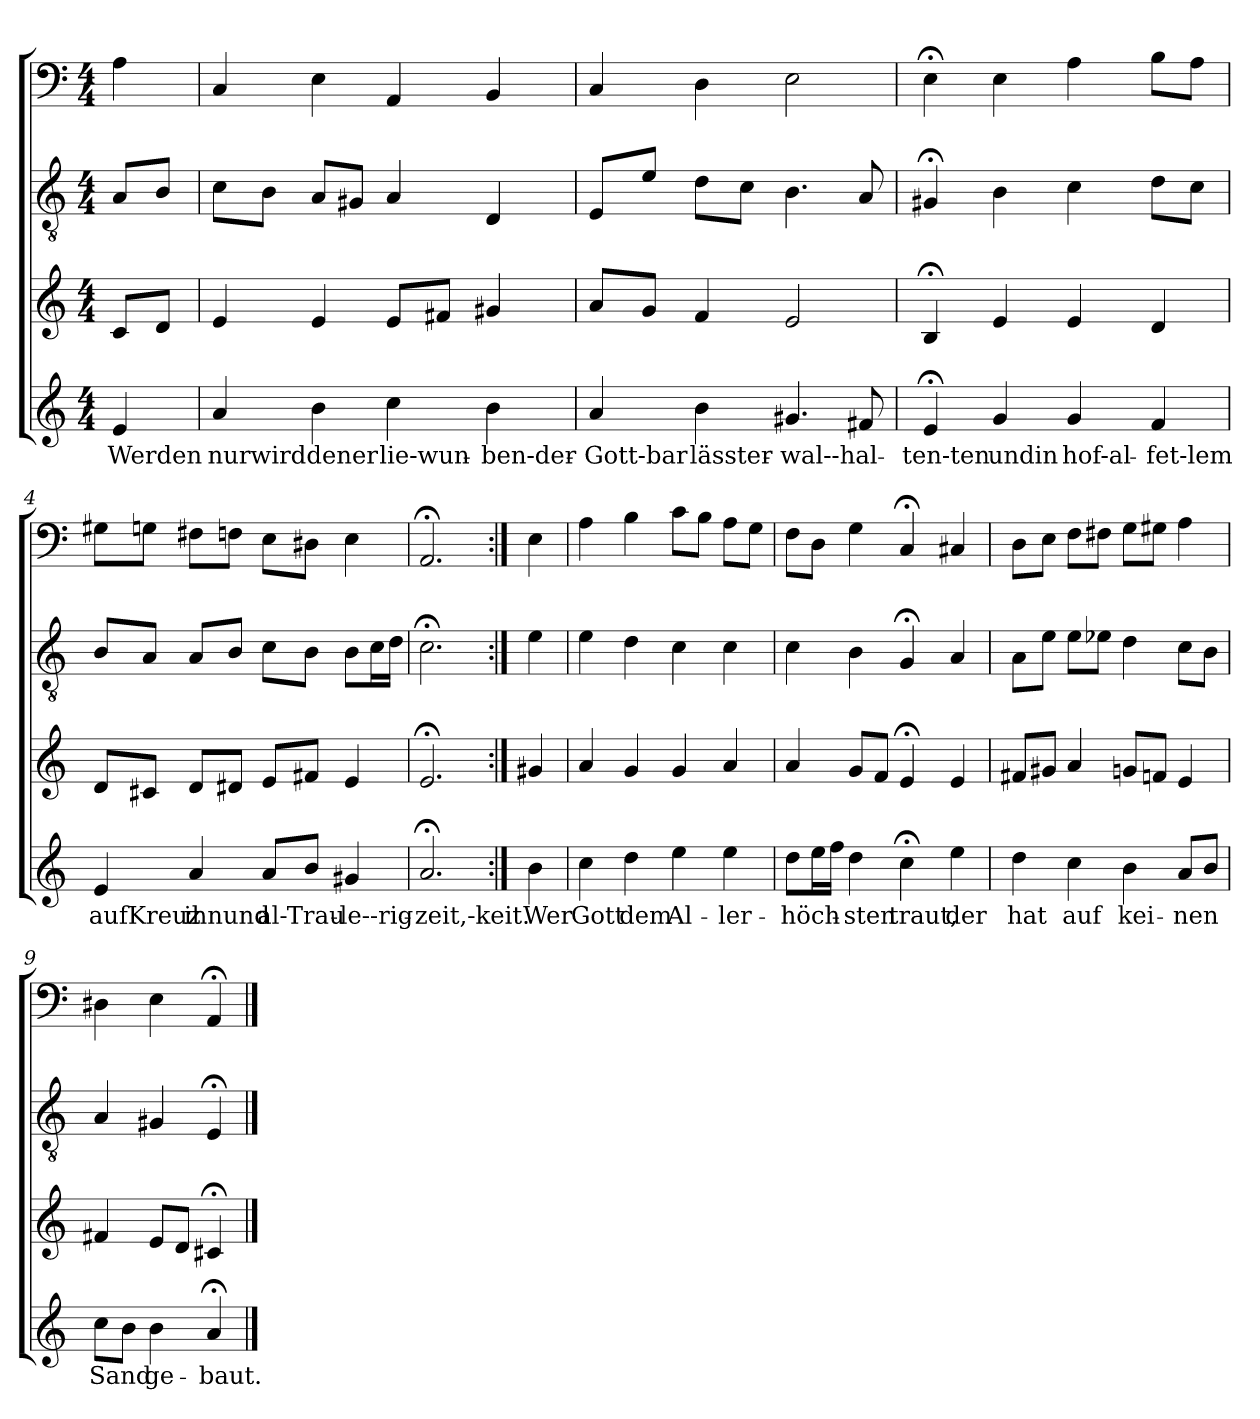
**kern	**text	**kern	**kern	**kern
*part4	*part4	*part3	*part2	*part1
*staff4	*staff4	*staff3	*staff2	*staff1
*clefG2	*	*clefG2	*clefGv2	*clefF4
*k[]	*	*k[]	*k[]	*k[]
*a:	*	*a:	*a:	*a:
*M4/4	*	*M4/4	*M4/4	*M4/4
=	=	=	=	=
4e/	Werden	8c/L	8A/L	4A\
.	.	8d/J	8B/J	.
=1	=1	=1	=1	=1
4a/	nurwird	4e/	8c\L	4C/
.	.	.	8B\J	.
4b\	dener	4e/	8A/L	4E\
.	.	.	8G#X/J	.
4cc\	lie-wun-	8e/L	4A/	4AA/
.	.	8f#X/J	.	.
4b\	-ben-der-	4g#X/	4D/	4BB/
=2	=2	=2	=2	=2
4a/	Gott-bar	8a/L	8E/L	4C/
.	.	8g/J	8e/J	.
4b\	lässter-	4f/	8d\L	4D\
.	.	.	8c\J	.
4.g#X/	wal--hal-	2e/	4.B\	2E\
8f#X/	.	.	8A/	.
=3	=3	=3	=3	=3
4e;</	-ten-ten	4B;</	4G#X;</	4E;<\
4g/	undin	4e/	4B\	4E\
4g/	hof-al-	4e/	4c\	4A\
4f/	-fet-lem	4d/	8d\L	8B\L
.	.	.	8c\J	8A\J
=4	=4	=4	=4	=4
4e/	aufKreuz	8d/L	8B/L	8G#X\L
.	.	8c#X/J	8A/J	8Gn\J
4a/	ihnund	8d/L	8A/L	8F#X\L
.	.	8d#X/J	8B/J	8Fn\J
8a/L	al-Trau-	8e/L	8c\L	8E\L
8b/J	.	8f#X/J	8B\J	8D#X\J
4g#X/	-le--rig-	4e/	8B\L	4E\
.	.	.	16c\L	.
.	.	.	16d\JJ	.
=5	=5	=5	=5	=5
2.a;</	-zeit,-keit.	2.e;</	2.c;<\	2.AA;</
=:|!	=:|!	=:|!	=:|!	=:|!
4b\	Wer	4g#X/	4e\	4E\
=6	=6	=6	=6	=6
4cc\	Gott	4a/	4e\	4A\
4dd\	dem	4g/	4d\	4B\
4ee\	Al-	4g/	4c\	8c\L
.	.	.	.	8B\J
4ee\	-ler-	4a/	4c\	8A\L
.	.	.	.	8G\J
=7	=7	=7	=7	=7
8dd\L	-höch-	4a/	4c\	8F\L
16ee\L	.	.	.	8D\J
16ff\JJ	.	.	.	.
4dd\	-sten	8g/L	4B\	4G\
.	.	8f/J	.	.
4cc;<\	traut,	4e;</	4G;</	4C;</
4ee\	der	4e/	4A/	4C#X/
=8	=8	=8	=8	=8
4dd\	hat	8f#X/L	8A\L	8D\L
.	.	8g#X/J	8e\J	8E\J
4cc\	auf	4a/	8e\L	8F\L
.	.	.	8e-X\J	8F#X\J
4b\	kei-	8gn/L	4d\	8G\L
.	.	8fn/J	.	8G#X\J
8a/L	-nen	4e/	8c\L	4A\
8b/J	.	.	8B\J	.
=9	=9	=9	=9	=9
8cc\L	Sand	4f#X/	4A/	4D#X\
8b\J	.	.	.	.
4b\	ge-	8e/L	4G#X/	4E\
.	.	8d/J	.	.
4a;</	-baut.	4c#X;</	4E;</	4AA;</
==	==	==	==	==
*-	*-	*-	*-	*-
